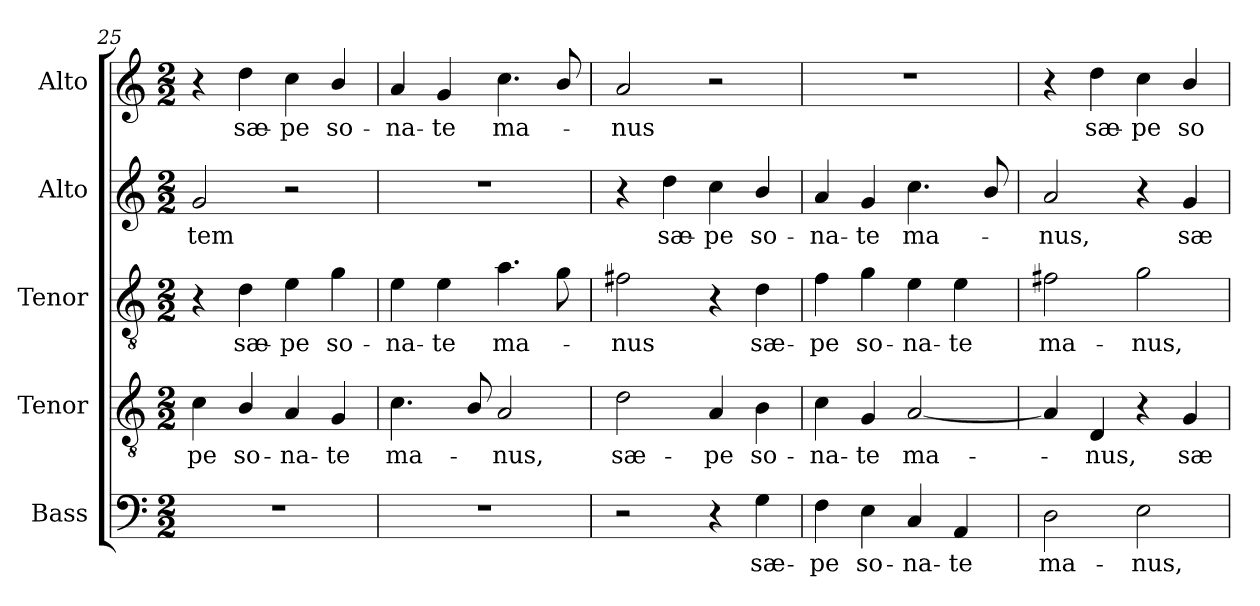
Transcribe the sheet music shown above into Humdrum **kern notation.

**kern	**text	**kern	**text	**kern	**text	**kern	**text	**kern	**text
*part5	*part5	*part4	*part4	*part3	*part3	*part2	*part2	*part1	*part1
*staff5	*staff5	*staff4	*staff4	*staff3	*staff3	*staff2	*staff2	*staff1	*staff1
*I"Bass	*	*I"Tenor	*	*I"Tenor	*	*I"Alto	*	*I"Alto	*
*I'B.	*	*	*	*I'T.	*	*I'A.	*	*I'A.	*
*clefF4	*	*clefGv2	*	*clefGv2	*	*clefG2	*	*clefG2	*
*	*	*ITrd7c12	*	*ITrd7c12	*	*	*	*	*
*k[]	*	*k[]	*	*k[]	*	*k[]	*	*k[]	*
*C:	*	*C:	*	*C:	*	*C:	*	*C:	*
*M2/2	*	*M2/2	*	*M2/2	*	*M2/2	*	*M2/2	*
=25	=25	=25	=25	=25	=25	=25	=25	=25	=25
!	!	!	!LO:LY:b:color=#000000	!	!	!	!	!	!
!	!	!	!	!	!	!	!LO:LY:b:color=#000000	!	!
1r	.	4Ci\	-pe	4r	.	2gi/	-tem	4r	.
!	!	!	!LO:LY:b:color=#000000	!	!	!	!	!	!
!	!	!	!	!	!LO:LY:b:color=#000000	!	!	!	!
!	!	!	!	!	!	!	!	!	!LO:LY:b:color=#000000
.	.	4BBi/	so-	4Di\	sæ-	.	.	4ddi\	sæ-
!	!	!	!LO:LY:b:color=#000000	!	!	!	!	!	!
!	!	!	!	!	!LO:LY:b:color=#000000	!	!	!	!
!	!	!	!	!	!	!	!	!	!LO:LY:b:color=#000000
.	.	4AAi/	-na-	4Ei\	-pe	2r	.	4cci\	-pe
!	!	!	!LO:LY:b:color=#000000	!	!	!	!	!	!
!	!	!	!	!	!LO:LY:b:color=#000000	!	!	!	!
!	!	!	!	!	!	!	!	!	!LO:LY:b:color=#000000
.	.	4GGi/	-te	4Gi\	so-	.	.	4bi/	so-
=26	=26	=26	=26	=26	=26	=26	=26	=26	=26
!	!	!	!LO:LY:b:color=#000000	!	!	!	!	!	!
!	!	!	!	!	!LO:LY:b:color=#000000	!	!	!	!
!	!	!	!	!	!	!	!	!	!LO:LY:b:color=#000000
1r	.	4.Ci\	ma-	4Ei\	-na-	1r	.	4ai/	-na-
!	!	!	!	!	!LO:LY:b:color=#000000	!	!	!	!
!	!	!	!	!	!	!	!	!	!LO:LY:b:color=#000000
.	.	.	.	4Ei\	-te	.	.	4gi/	-te
.	.	8BBi/	.	.	.	.	.	.	.
!	!	!	!LO:LY:b:color=#000000	!	!	!	!	!	!
!	!	!	!	!	!LO:LY:b:color=#000000	!	!	!	!
!	!	!	!	!	!	!	!	!	!LO:LY:b:color=#000000
.	.	2AAi/	-nus,	4.Ai\	ma-	.	.	4.cci\	ma-
.	.	.	.	8Gi\	.	.	.	8bi/	.
!!LO:LB:g=z
=27	=27	=27	=27	=27	=27	=27	=27	=27	=27
!	!	!	!LO:LY:b:color=#000000	!	!	!	!	!	!
!	!	!	!	!	!LO:LY:b:color=#000000	!	!	!	!
!	!	!	!	!	!	!	!	!	!LO:LY:b:color=#000000
2r	.	2Di\	sæ-	2F#Xi\	-nus	4r	.	2ai/	-nus
!	!	!	!	!	!	!	!LO:LY:b:color=#000000	!	!
.	.	.	.	.	.	4ddi\	sæ-	.	.
!	!	!	!LO:LY:b:color=#000000	!	!	!	!	!	!
!	!	!	!	!	!	!	!LO:LY:b:color=#000000	!	!
4r	.	4AAi/	-pe	4r	.	4cci\	-pe	2r	.
!	!LO:LY:b:color=#000000	!	!	!	!	!	!	!	!
!	!	!	!LO:LY:b:color=#000000	!	!	!	!	!	!
!	!	!	!	!	!LO:LY:b:color=#000000	!	!	!	!
!	!	!	!	!	!	!	!LO:LY:b:color=#000000	!	!
4Gi\	sæ-	4BBi\	so-	4Di\	sæ-	4bi/	so-	.	.
=28	=28	=28	=28	=28	=28	=28	=28	=28	=28
!	!LO:LY:b:color=#000000	!	!	!	!	!	!	!	!
!	!	!	!LO:LY:b:color=#000000	!	!	!	!	!	!
!	!	!	!	!	!LO:LY:b:color=#000000	!	!	!	!
!	!	!	!	!	!	!	!LO:LY:b:color=#000000	!	!
4Fi\	-pe	4Ci\	-na-	4Fi\	-pe	4ai/	-na-	1r	.
!	!LO:LY:b:color=#000000	!	!	!	!	!	!	!	!
!	!	!	!LO:LY:b:color=#000000	!	!	!	!	!	!
!	!	!	!	!	!LO:LY:b:color=#000000	!	!	!	!
!	!	!	!	!	!	!	!LO:LY:b:color=#000000	!	!
4Ei\	so-	4GGi/	-te	4Gi\	so-	4gi/	-te	.	.
!	!LO:LY:b:color=#000000	!	!	!	!	!	!	!	!
!	!	!	!LO:LY:b:color=#000000	!	!	!	!	!	!
!	!	!	!	!	!LO:LY:b:color=#000000	!	!	!	!
!	!	!	!	!	!	!	!LO:LY:b:color=#000000	!	!
4Ci/	-na-	[2AAi/	ma-	4Ei\	-na-	4.cci\	ma-	.	.
!	!LO:LY:b:color=#000000	!	!	!	!	!	!	!	!
!	!	!	!	!	!LO:LY:b:color=#000000	!	!	!	!
4AAi/	-te	.	.	4Ei\	-te	.	.	.	.
.	.	.	.	.	.	8bi/	.	.	.
=29	=29	=29	=29	=29	=29	=29	=29	=29	=29
!	!LO:LY:b:color=#000000	!	!	!	!	!	!	!	!
!	!	!	!	!	!LO:LY:b:color=#000000	!	!	!	!
!	!	!	!	!	!	!	!LO:LY:b:color=#000000	!	!
2Di\	ma-	4AAi/]	.	2F#Xi\	ma-	2ai/	-nus,	4r	.
!	!	!	!LO:LY:b:color=#000000	!	!	!	!	!	!
!	!	!	!	!	!	!	!	!	!LO:LY:b:color=#000000
.	.	4DDi/	-nus,	.	.	.	.	4ddi\	sæ-
!	!LO:LY:b:color=#000000	!	!	!	!	!	!	!	!
!	!	!	!	!	!LO:LY:b:color=#000000	!	!	!	!
!	!	!	!	!	!	!	!	!	!LO:LY:b:color=#000000
2Ei\	-nus,	4r	.	2Gi\	-nus,	4r	.	4cci\	-pe
!	!	!	!LO:LY:b:color=#000000	!	!	!	!	!	!
!	!	!	!	!	!	!	!LO:LY:b:color=#000000	!	!
!	!	!	!	!	!	!	!	!	!LO:LY:b:color=#000000
.	.	4GGi/	sæ-	.	.	4gi/	sæ-	4bi/	so-
=	=	=	=	=	=	=	=	=	=
*-	*-	*-	*-	*-	*-	*-	*-	*-	*-
